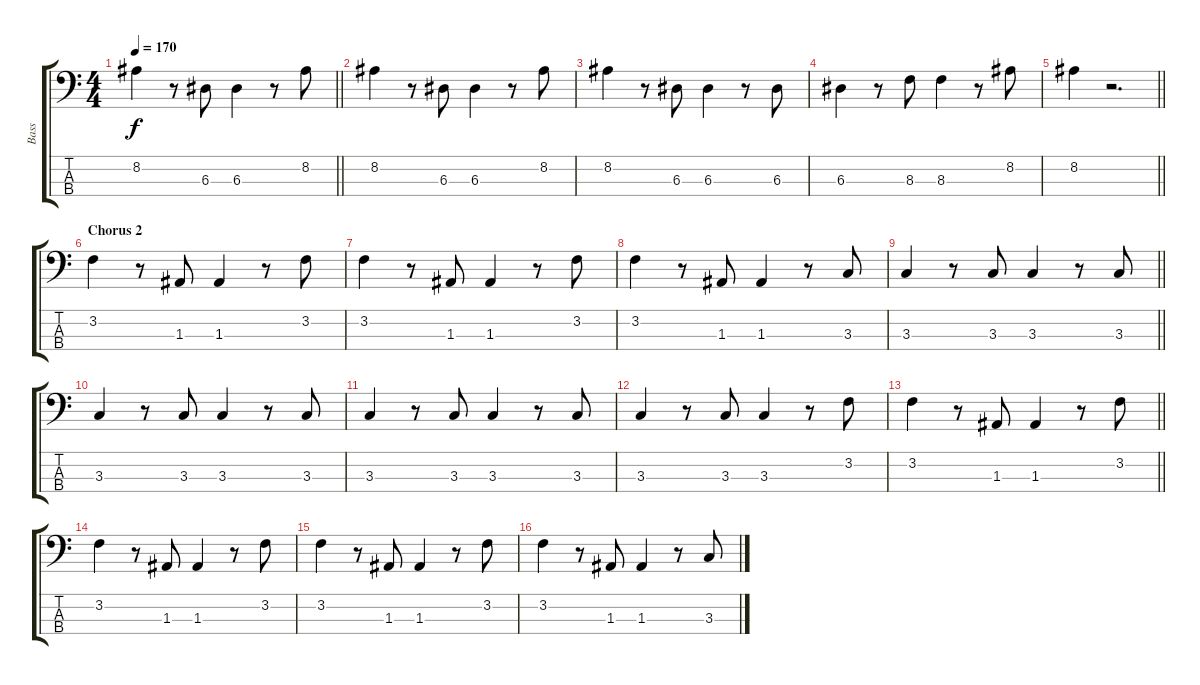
\track ("Bass" "Bass") {instrument electricbassfinger}
\staff {score tabs}
\tuning (G2 D2 A1 E1) {hide}
\ts (4 4)
\tempo 170
\clef f4
\barLineRight lightlight
\ks c
8.2.4{dy f} r.8 6.3.8 6.3.4 r.8 8.2.8 |
8.2.4 r.8 6.3.8 6.3.4 r.8 8.2.8 |
8.2.4 r.8 6.3.8 6.3.4 r.8 6.3.8 |
6.3.4 r.8 8.3.8 8.3.4 r.8 8.2.8 |
\barLineRight lightlight
8.2.4 r.2{d} |
\section ("" "Chorus 2")
3.2.4 r.8 1.3.8 1.3.4 r.8 3.2.8 |
3.2.4 r.8 1.3.8 1.3.4 r.8 3.2.8 |
3.2.4 r.8 1.3.8 1.3.4 r.8 3.3.8 |
\barLineRight lightlight
3.3.4 r.8 3.3.8 3.3.4 r.8 3.3.8 |
3.3.4 r.8 3.3.8 3.3.4 r.8 3.3.8 |
3.3.4 r.8 3.3.8 3.3.4 r.8 3.3.8 |
3.3.4 r.8 3.3.8 3.3.4 r.8 3.2.8 |
\barLineRight lightlight
3.2.4 r.8 1.3.8 1.3.4 r.8 3.2.8 |
3.2.4 r.8 1.3.8 1.3.4 r.8 3.2.8 |
3.2.4 r.8 1.3.8 1.3.4 r.8 3.2.8 |
3.2.4 r.8 1.3.8 1.3.4 r.8 3.3.8
